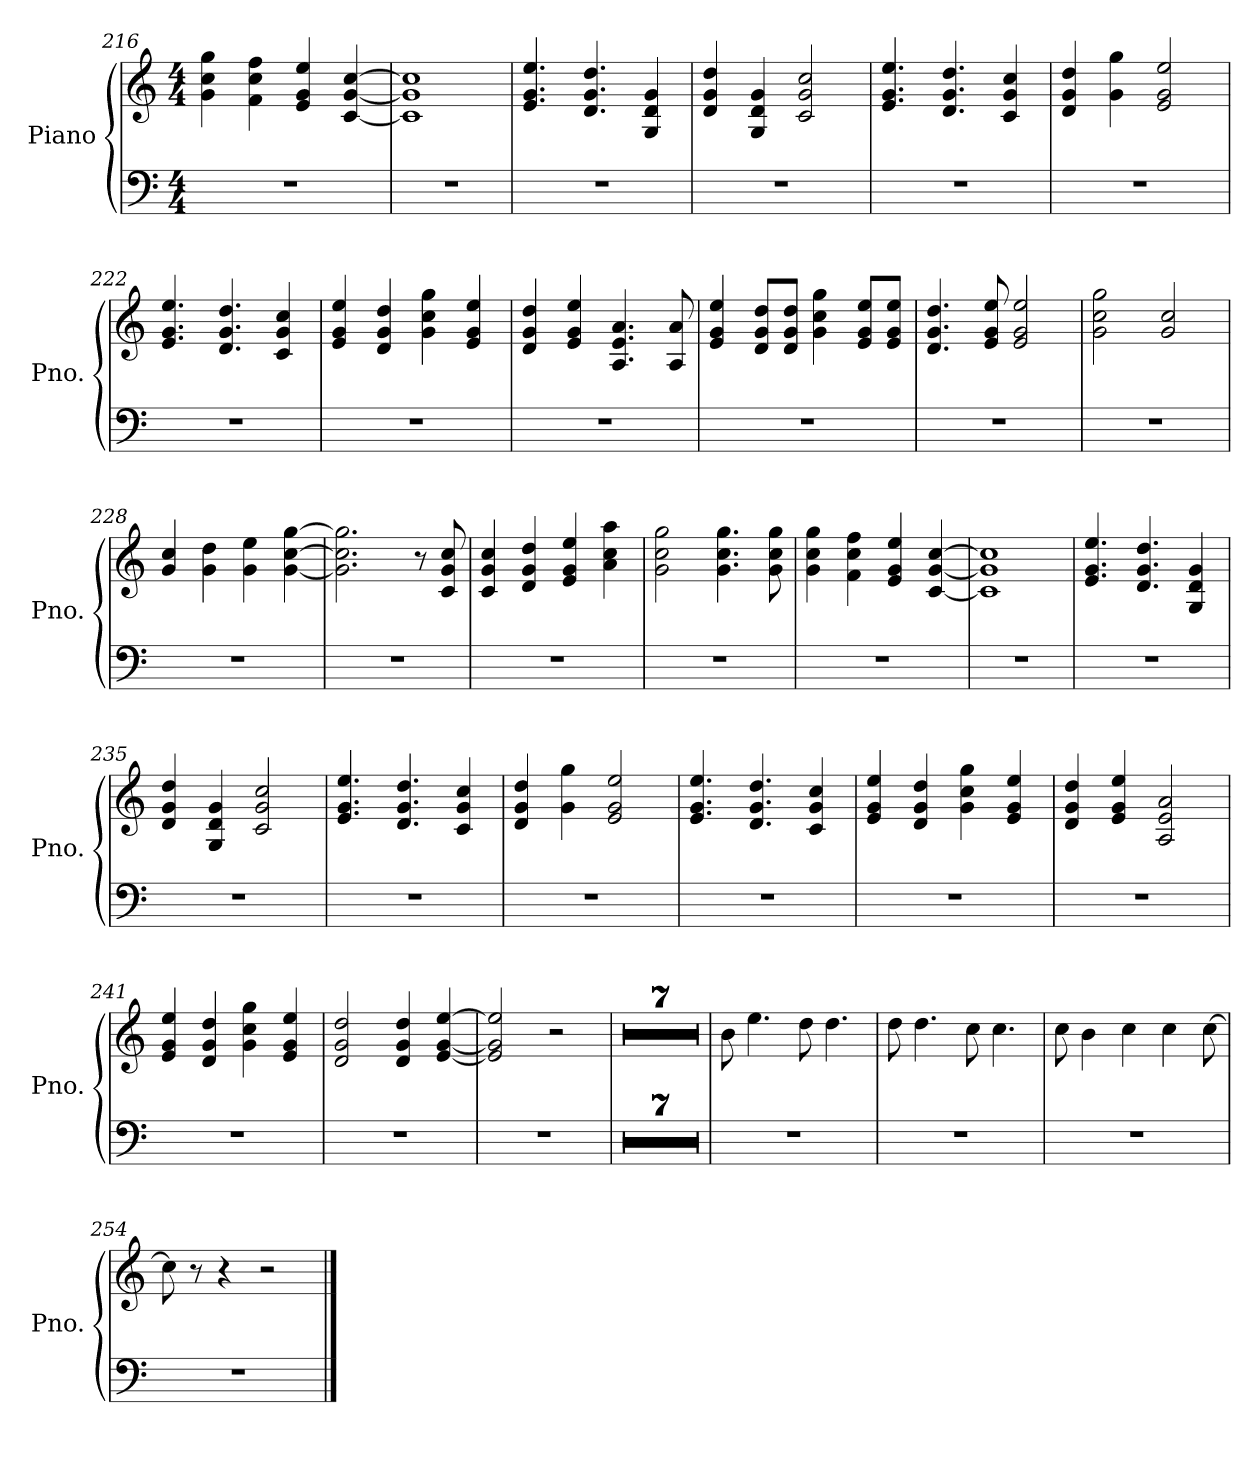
**kern	**kern
*part1	*part1
*staff2	*staff1
*I"Piano	*
*I'Pno.	*
*clefF4	*clefG2
*k[]	*k[]
*M4/4	*M4/4
=216	=216
1r	4g\ 4cc\ 4gg\
.	4f\ 4cc\ 4ff\
.	4e/ 4g/ 4ee/
.	[4c/ [4g/ [4cc/
=217	=217
1r	1c] 1g] 1cc]
=218	=218
1r	4.e/ 4.g/ 4.ee/
.	4.d/ 4.g/ 4.dd/
.	4G/ 4d/ 4g/
=219	=219
1r	4d/ 4g/ 4dd/
.	4G/ 4d/ 4g/
.	2c/ 2g/ 2cc/
!!LO:LB:g=z
=220	=220
1r	4.e/ 4.g/ 4.ee/
.	4.d/ 4.g/ 4.dd/
.	4c/ 4g/ 4cc/
=221	=221
1r	4d/ 4g/ 4dd/
.	4g\ 4gg\
.	2e/ 2g/ 2ee/
=222	=222
1r	4.e/ 4.g/ 4.ee/
.	4.d/ 4.g/ 4.dd/
.	4c/ 4g/ 4cc/
=223	=223
1r	4e/ 4g/ 4ee/
.	4d/ 4g/ 4dd/
.	4g\ 4cc\ 4gg\
.	4e/ 4g/ 4ee/
=224	=224
1r	4d/ 4g/ 4dd/
.	4e/ 4g/ 4ee/
.	4.A/ 4.e/ 4.a/
.	8A/ 8a/
=225	=225
1r	4e/ 4g/ 4ee/
.	8d/ 8g/ 8dd/L
.	8d/ 8g/ 8dd/J
.	4g\ 4cc\ 4gg\
.	8e/ 8g/ 8ee/L
.	8e/ 8g/ 8ee/J
=226	=226
1r	4.d/ 4.g/ 4.dd/
.	8e/ 8g/ 8ee/
.	2e/ 2g/ 2ee/
=227	=227
1r	2g\ 2cc\ 2gg\
.	2g/ 2cc/
!!LO:LB:g=z
=228	=228
1r	4g/ 4cc/
.	4g\ 4dd\
.	4g\ 4ee\
.	[4g\ [4cc\ [4gg\
=229	=229
1r	2.g\] 2.cc\] 2.gg\]
.	8r
.	8c/ 8g/ 8cc/
=230	=230
1r	4c/ 4g/ 4cc/
.	4d/ 4g/ 4dd/
.	4e/ 4g/ 4ee/
.	4a\ 4cc\ 4aa\
=231	=231
1r	2g\ 2cc\ 2gg\
.	4.g\ 4.cc\ 4.gg\
.	8g\ 8cc\ 8gg\
=232	=232
1r	4g\ 4cc\ 4gg\
.	4f\ 4cc\ 4ff\
.	4e/ 4g/ 4ee/
.	[4c/ [4g/ [4cc/
=233	=233
1r	1c] 1g] 1cc]
=234	=234
1r	4.e/ 4.g/ 4.ee/
.	4.d/ 4.g/ 4.dd/
.	4G/ 4d/ 4g/
=235	=235
1r	4d/ 4g/ 4dd/
.	4G/ 4d/ 4g/
.	2c/ 2g/ 2cc/
=236	=236
1r	4.e/ 4.g/ 4.ee/
.	4.d/ 4.g/ 4.dd/
.	4c/ 4g/ 4cc/
!!LO:PB:g=z
=237	=237
1r	4d/ 4g/ 4dd/
.	4g\ 4gg\
.	2e/ 2g/ 2ee/
=238	=238
1r	4.e/ 4.g/ 4.ee/
.	4.d/ 4.g/ 4.dd/
.	4c/ 4g/ 4cc/
=239	=239
1r	4e/ 4g/ 4ee/
.	4d/ 4g/ 4dd/
.	4g\ 4cc\ 4gg\
.	4e/ 4g/ 4ee/
=240	=240
1r	4d/ 4g/ 4dd/
.	4e/ 4g/ 4ee/
.	2A/ 2e/ 2a/
=241	=241
1r	4e/ 4g/ 4ee/
.	4d/ 4g/ 4dd/
.	4g\ 4cc\ 4gg\
.	4e/ 4g/ 4ee/
=242	=242
1r	2d/ 2g/ 2dd/
.	4d/ 4g/ 4dd/
.	[4e/ [4g/ [4ee/
=243	=243
1r	2e/] 2g/] 2ee/]
.	2r
=244	=244
1r	1r
=245	=245
1r	1r
=246	=246
1r	1r
=247	=247
1r	1r
!!LO:LB:g=z
=248	=248
1r	1r
=249	=249
1r	1r
=250	=250
1r	1r
=251	=251
1r	8b\
.	4.ee\
.	8dd\
.	4.dd\
=252	=252
1r	8dd\
.	4.dd\
.	8cc\
.	4.cc\
=253	=253
1r	8cc\
.	4b\
.	4cc\
.	4cc\
.	[8cc\
=254	=254
1r	8cc\]
.	8r
.	4r
.	2r
==	==
*-	*-
